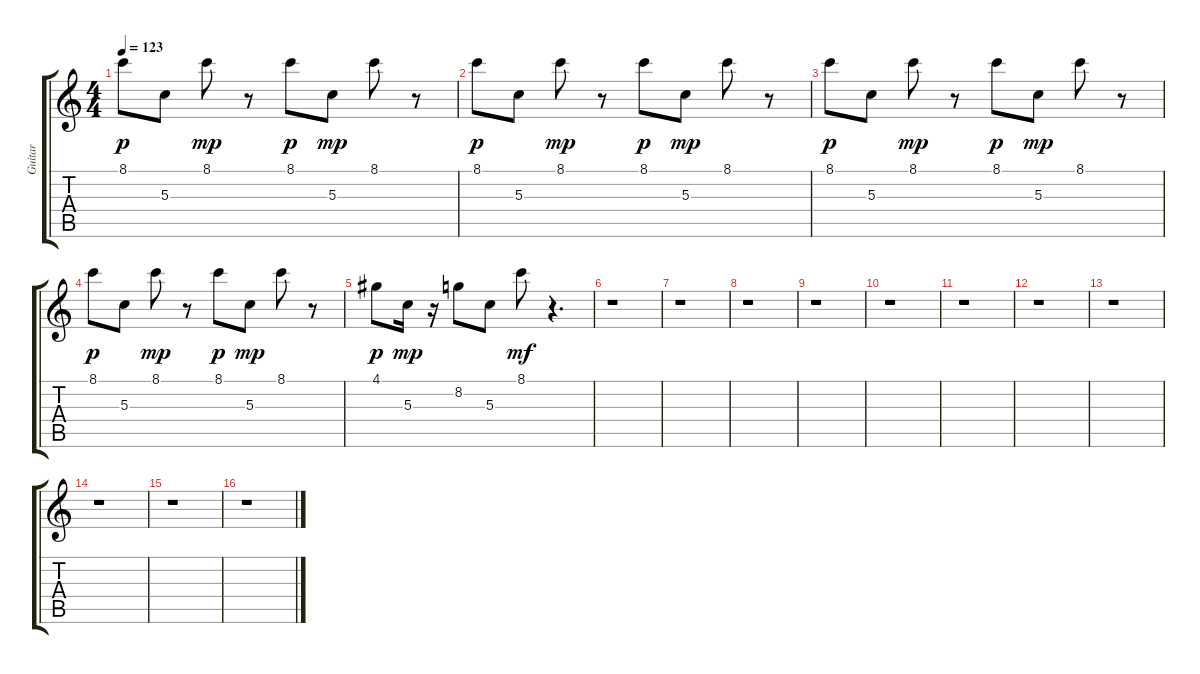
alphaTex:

\track ("Guitar" "Guitar") {instrument electricguitarmuted}
\staff {score tabs}
\tuning (E4 B3 G3 D3 A2 E2) {hide}
\ts (4 4)
\tempo 123
\clef g2
\ks c
8.1.8{dy p} 5.3.8 8.1.8{dy mp} r.8 8.1.8{dy p} 5.3.8{dy mp} 8.1.8 r.8 |
8.1.8{dy p} 5.3.8 8.1.8{dy mp} r.8 8.1.8{dy p} 5.3.8{dy mp} 8.1.8 r.8 |
8.1.8{dy p} 5.3.8 8.1.8{dy mp} r.8 8.1.8{dy p} 5.3.8{dy mp} 8.1.8 r.8 |
8.1.8{dy p} 5.3.8 8.1.8{dy mp} r.8 8.1.8{dy p} 5.3.8{dy mp} 8.1.8 r.8 |
4.1.8{dy p} 5.3.16{dy mp} r.16 8.2.8 5.3.8 8.1.8{dy mf} r.4{d} |
r.1 |
r.1 |
r.1 |
r.1 |
r.1 |
r.1 |
r.1 |
r.1 |
r.1 |
r.1 |
r.1
